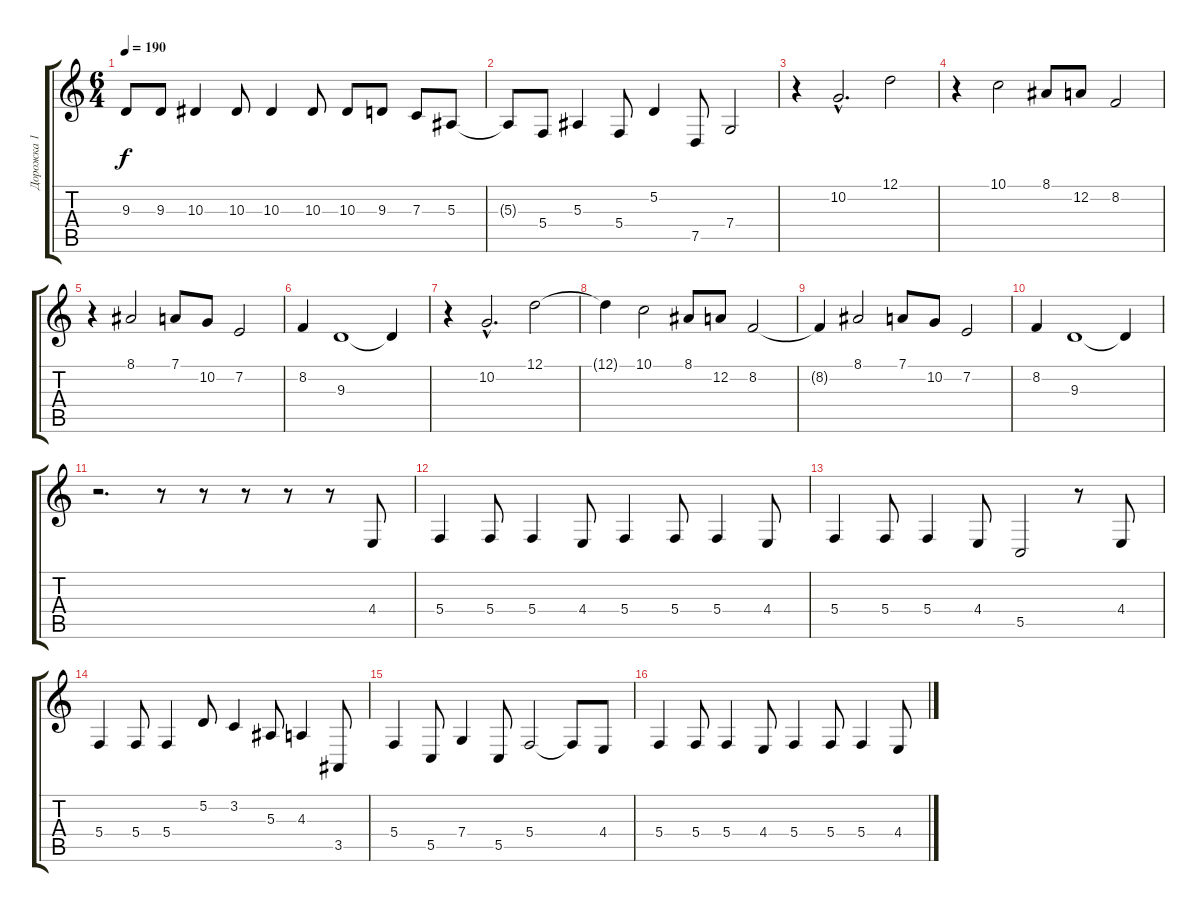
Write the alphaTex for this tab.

\track ("Дорожка 1" "Дорожка 1") {instrument viola}
\staff {score tabs}
\tuning (D4 A3 F3 C3 G2 D2) {hide}
\ts (6 4)
\tempo 190
\clef g2
\ks c
9.3.8{dy f} 9.3.8 10.3.4 10.3.8 10.3.4 10.3.8 10.3.8 9.3.8 7.3.8 5.3.8 |
5.3{t}.8 5.4.8 5.3.4 5.4.8 5.2.4 7.5.8 7.4.2 |
r.4 10.2{hac}.2{d} 12.1.2 |
r.4 10.1.2 8.1.8 12.2.8 8.2.2 |
r.4 8.1.2 7.1.8 10.2.8 7.2.2 |
8.2.4 9.3.1 9.3{t}.4 |
r.4 10.2{hac}.2{d} 12.1.2 |
12.1{t}.4 10.1.2 8.1.8 12.2.8 8.2.2 |
8.2{t}.4 8.1.2 7.1.8 10.2.8 7.2.2 |
8.2.4 9.3.1 9.3{t}.4 |
r.2{d} r.8 r.8 r.8 r.8 r.8 4.4.8 |
5.4.4 5.4.8 5.4.4 4.4.8 5.4.4 5.4.8 5.4.4 4.4.8 |
5.4.4 5.4.8 5.4.4 4.4.8 5.5.2 r.8 4.4.8 |
5.4.4 5.4.8 5.4.4 5.2.8 3.2.4 5.3.8 4.3.4 3.5.8 |
5.4.4 5.5.8 7.4.4 5.5.8 5.4.2 5.4{t}.8 4.4.8 |
5.4.4 5.4.8 5.4.4 4.4.8 5.4.4 5.4.8 5.4.4 4.4.8
